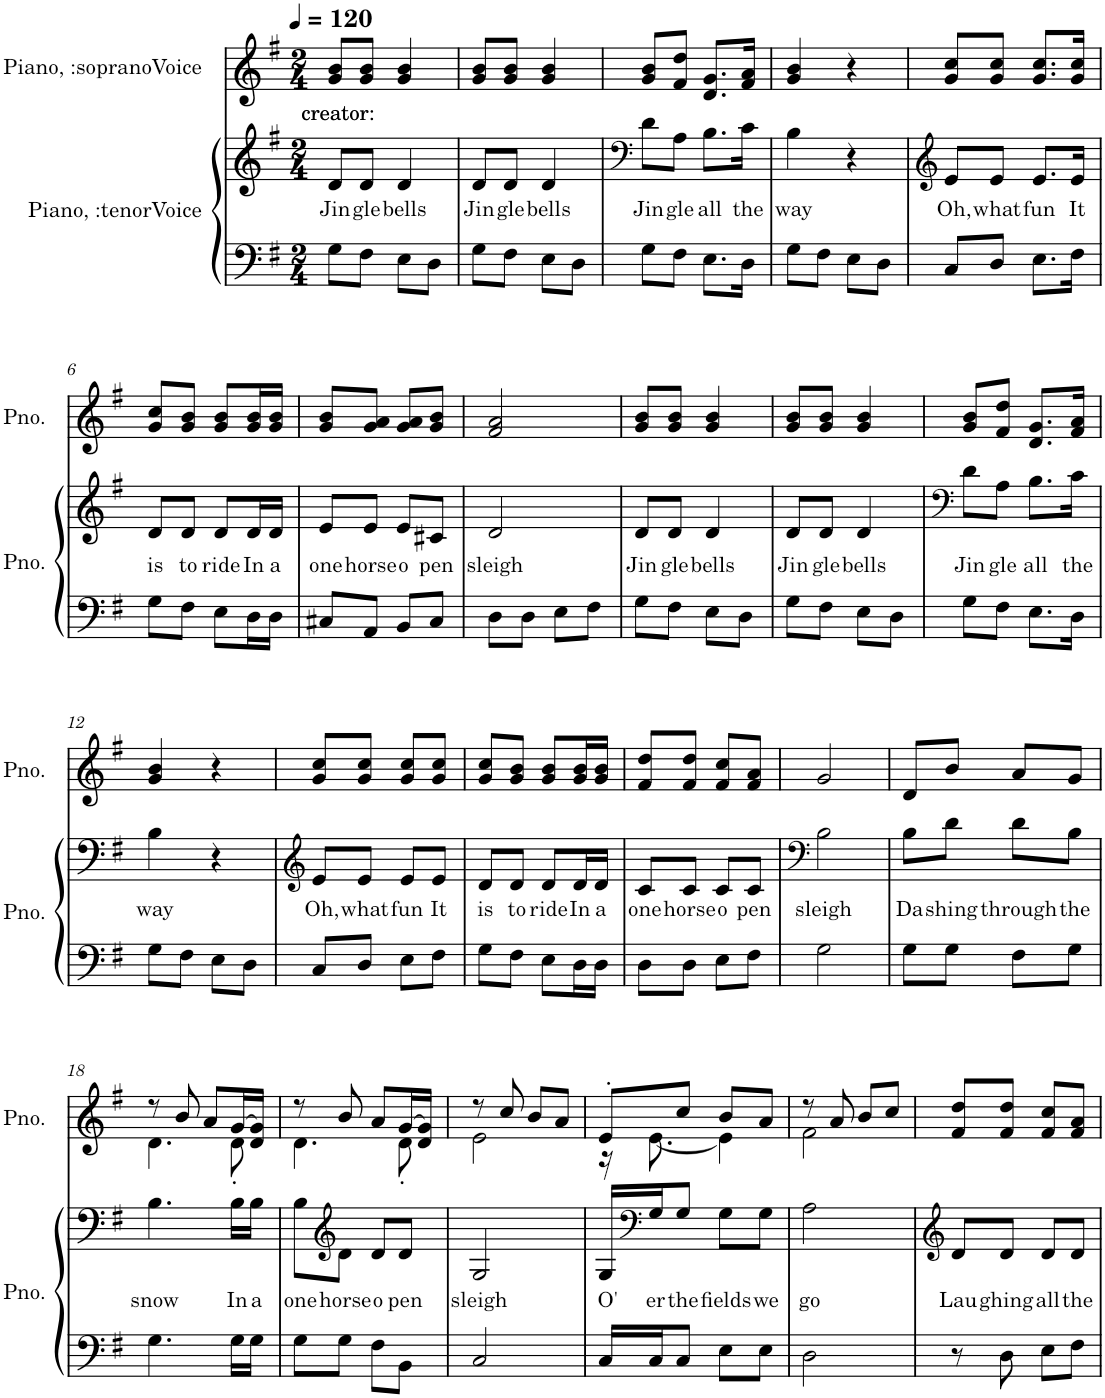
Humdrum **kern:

**kern	**kern	**text	**kern	**text
*part2	*part2	*part2	*part1	*part1
*staff3	*staff2	*staff2	*staff1	*staff1
*I"Piano, :tenorVoice	*	*	*I"Piano, :sopranoVoice	*
*I'Pno.	*	*	*I'Pno.	*
*clefF4	*clefG2	*	*clefG2	*
*k[f#]	*k[f#]	*	*k[f#]	*
*M2/4	*M2/4	*	*M2/4	*
*MM120	*MM120	*	*MM120	*
=1	=1	=1	=1	=1
!	!	!LO:LY:b	!	!LO:LY:b
8G\L	8d/L	Jin	8g/ 8b/L	creator:
!	!	!LO:LY:b	!	!
8F#\J	8d/J	gle	8g/ 8b/J	.
!	!	!LO:LY:b	!	!
8E\L	4d/	bells	4g/ 4b/	.
8D\J	.	.	.	.
=2	=2	=2	=2	=2
!	!	!LO:LY:b	!	!
8G\L	8d/L	Jin	8g/ 8b/L	.
!	!	!LO:LY:b	!	!
8F#\J	8d/J	gle	8g/ 8b/J	.
!	!	!LO:LY:b	!	!
8E\L	4d/	bells	4g/ 4b/	.
8D\J	.	.	.	.
=3	=3	=3	=3	=3
*	*clefF4	*	*	*
!	!	!LO:LY:b	!	!
8G\L	8d\L	Jin	8g/ 8b/L	.
!	!	!LO:LY:b	!	!
8F#\J	8A\J	gle	8f#/ 8dd/J	.
!	!	!LO:LY:b	!	!
8.E\L	8.B\L	all	8.d/ 8.g/L	.
!	!	!LO:LY:b	!	!
16D\Jk	16c\Jk	the	16f#/ 16a/Jk	.
=4	=4	=4	=4	=4
!	!	!LO:LY:b	!	!
8G\L	4B\	way	4g/ 4b/	.
8F#\J	.	.	.	.
8E\L	4r	.	4r	.
8D\J	.	.	.	.
=5	=5	=5	=5	=5
*	*clefG2	*	*	*
!	!	!LO:LY:b	!	!
8C/L	8e/L	Oh,	8g/ 8cc/L	.
!	!	!LO:LY:b	!	!
8D/J	8e/J	what	8g/ 8cc/J	.
!	!	!LO:LY:b	!	!
8.E\L	8.e/L	fun	8.g/ 8.cc/L	.
!	!	!LO:LY:b	!	!
16F#\Jk	16e/Jk	It	16g/ 16cc/Jk	.
!!LO:LB:g=z
=6	=6	=6	=6	=6
!	!	!LO:LY:b	!	!
8G\L	8d/L	is	8g/ 8cc/L	.
!	!	!LO:LY:b	!	!
8F#\J	8d/J	to	8g/ 8b/J	.
!	!	!LO:LY:b	!	!
8E\L	8d/L	ride	8g/ 8b/L	.
!	!	!LO:LY:b	!	!
16D\L	16d/L	In	16g/ 16b/L	.
!	!	!LO:LY:b	!	!
16D\JJ	16d/JJ	a	16g/ 16b/JJ	.
=7	=7	=7	=7	=7
!	!	!LO:LY:b	!	!
8C#X/L	8e/L	one	8g/ 8b/L	.
!	!	!LO:LY:b	!	!
8AA/J	8e/J	horse	8g/ 8a/J	.
!	!	!LO:LY:b	!	!
8BB/L	8e/L	o	8g/ 8a/L	.
!	!	!LO:LY:b	!	!
8C#/J	8c#X/J	pen	8g/ 8b/J	.
=8	=8	=8	=8	=8
!	!	!LO:LY:b	!	!
8D\L	2d/	sleigh	2f#/ 2a/	.
8D\J	.	.	.	.
8E\L	.	.	.	.
8F#\J	.	.	.	.
=9	=9	=9	=9	=9
!	!	!LO:LY:b	!	!
8G\L	8d/L	Jin	8g/ 8b/L	.
!	!	!LO:LY:b	!	!
8F#\J	8d/J	gle	8g/ 8b/J	.
!	!	!LO:LY:b	!	!
8E\L	4d/	bells	4g/ 4b/	.
8D\J	.	.	.	.
=10	=10	=10	=10	=10
!	!	!LO:LY:b	!	!
8G\L	8d/L	Jin	8g/ 8b/L	.
!	!	!LO:LY:b	!	!
8F#\J	8d/J	gle	8g/ 8b/J	.
!	!	!LO:LY:b	!	!
8E\L	4d/	bells	4g/ 4b/	.
8D\J	.	.	.	.
=11	=11	=11	=11	=11
*	*clefF4	*	*	*
!	!	!LO:LY:b	!	!
8G\L	8d\L	Jin	8g/ 8b/L	.
!	!	!LO:LY:b	!	!
8F#\J	8A\J	gle	8f#/ 8dd/J	.
!	!	!LO:LY:b	!	!
8.E\L	8.B\L	all	8.d/ 8.g/L	.
!	!	!LO:LY:b	!	!
16D\Jk	16c\Jk	the	16f#/ 16a/Jk	.
!!LO:LB:g=z
=12	=12	=12	=12	=12
!	!	!LO:LY:b	!	!
8G\L	4B\	way	4g/ 4b/	.
8F#\J	.	.	.	.
8E\L	4r	.	4r	.
8D\J	.	.	.	.
=13	=13	=13	=13	=13
*	*clefG2	*	*	*
!	!	!LO:LY:b	!	!
8C/L	8e/L	Oh,	8g/ 8cc/L	.
!	!	!LO:LY:b	!	!
8D/J	8e/J	what	8g/ 8cc/J	.
!	!	!LO:LY:b	!	!
8E\L	8e/L	fun	8g/ 8cc/L	.
!	!	!LO:LY:b	!	!
8F#\J	8e/J	It	8g/ 8cc/J	.
=14	=14	=14	=14	=14
!	!	!LO:LY:b	!	!
8G\L	8d/L	is	8g/ 8cc/L	.
!	!	!LO:LY:b	!	!
8F#\J	8d/J	to	8g/ 8b/J	.
!	!	!LO:LY:b	!	!
8E\L	8d/L	ride	8g/ 8b/L	.
!	!	!LO:LY:b	!	!
16D\L	16d/L	In	16g/ 16b/L	.
!	!	!LO:LY:b	!	!
16D\JJ	16d/JJ	a	16g/ 16b/JJ	.
=15	=15	=15	=15	=15
!	!	!LO:LY:b	!	!
8D\L	8c/L	one	8f#/ 8dd/L	.
!	!	!LO:LY:b	!	!
8D\J	8c/J	horse	8f#/ 8dd/J	.
!	!	!LO:LY:b	!	!
8E\L	8c/L	o	8f#/ 8cc/L	.
!	!	!LO:LY:b	!	!
8F#\J	8c/J	pen	8f#/ 8a/J	.
=16	=16	=16	=16	=16
*	*clefF4	*	*	*
!	!	!LO:LY:b	!	!
2G\	2B\	sleigh	2g/	.
=17	=17	=17	=17	=17
!	!	!LO:LY:b	!	!
8G\L	8B\L	Da	8d/L	.
!	!	!LO:LY:b	!	!
8G\J	8d\J	shing	8b/J	.
!	!	!LO:LY:b	!	!
8F#\L	8d\L	through	8a/L	.
!	!	!LO:LY:b	!	!
8G\J	8B\J	the	8g/J	.
!!LO:LB:g=z
=18	=18	=18	=18	=18
!	!	!LO:LY:b	!	!
*	*	*	*^	*
4.G\	4.B\	snow	8r	4.d\	.
.	.	.	8b/	.	.
.	.	.	8a/L	.	.
!	!	!LO:LY:b	!	!	!
16G\LL	16B\LL	In	[16g/L	8d'\	.
!	!	!LO:LY:b	!	!	!
16G\JJ	16B\JJ	a	16d/ 16g/]JJ	.	.
=19	=19	=19	=19	=19	=19
!	!	!LO:LY:b	!	!	!
8G\L	8B\L	one	8r	4.d\	.
*	*clefG2	*	*	*	*
!	!	!LO:LY:b	!	!	!
8G\J	8d\J	horse	8b/	.	.
!	!	!LO:LY:b	!	!	!
8F#\L	8d/L	o	8a/L	.	.
!	!	!LO:LY:b	!	!	!
8BB\J	8d/J	pen	[16g/L	8d'\	.
.	.	.	16d/ 16g/]JJ	.	.
=20	=20	=20	=20	=20	=20
!	!	!LO:LY:b	!	!	!
2C/	2G/	sleigh	8r	2e\	.
.	.	.	8cc/	.	.
.	.	.	8b/L	.	.
.	.	.	8a/J	.	.
=21	=21	=21	=21	=21	=21
!	!	!LO:LY:b	!	!	!
16C/LL	16G/LL	O'	8e'/L	16r	.
*	*clefF4	*	*	*	*
!	!	!LO:LY:b	!	!	!
16C/J	16G/J	er	.	[8.e\	.
!	!	!LO:LY:b	!	!	!
8C/J	8G/J	the	8cc/J	.	.
!	!	!LO:LY:b	!	!	!
8E\L	8G\L	fields	8b/L	4e\]	.
!	!	!LO:LY:b	!	!	!
8E\J	8G\J	we	8a/J	.	.
=22	=22	=22	=22	=22	=22
!	!	!LO:LY:b	!	!	!
2D\	2A\	go	8r	2f#\	.
.	.	.	8a/	.	.
.	.	.	8b/L	.	.
.	.	.	8cc/J	.	.
*	*	*	*v	*v	*
=23	=23	=23	=23	=23
*	*clefG2	*	*	*
!	!	!LO:LY:b	!	!
8r	8d/L	Lau	8f#/ 8dd/L	.
!	!	!LO:LY:b	!	!
8D\	8d/J	ghing	8f#/ 8dd/J	.
!	!	!LO:LY:b	!	!
8E\L	8d/L	all	8f#/ 8cc/L	.
!	!	!LO:LY:b	!	!
8F#\J	8d/J	the	8f#/ 8a/J	.
=	=	=	=	=
*-	*-	*-	*-	*-
